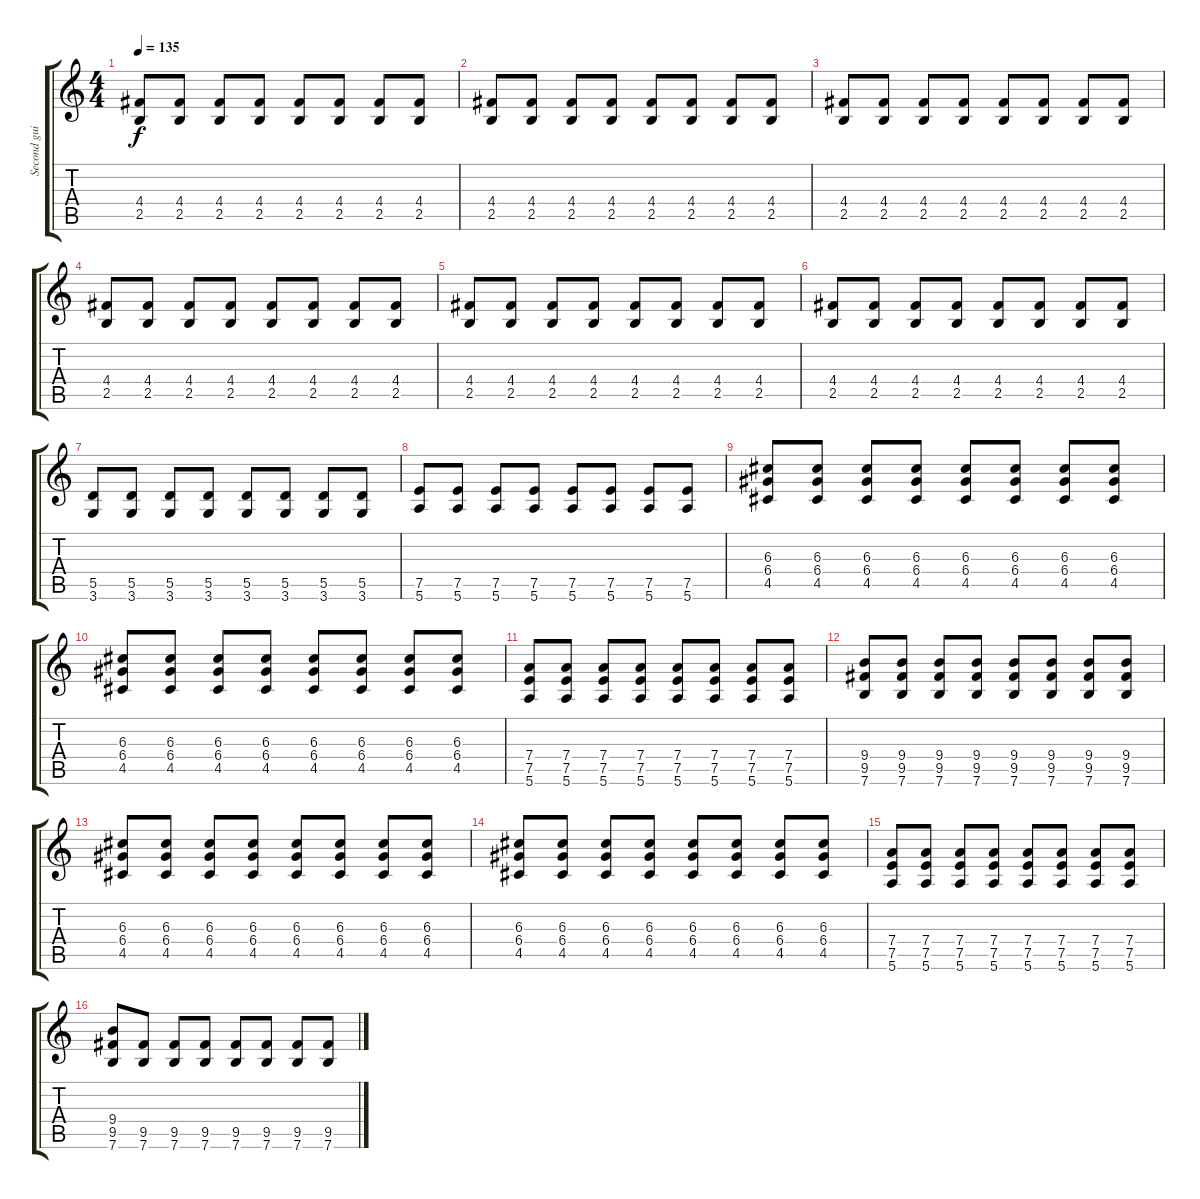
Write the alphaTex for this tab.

\track ("Second guitar" "Second gui") {instrument distortionguitar}
\staff {score tabs}
\tuning (E4 B3 G3 D3 A2 E2) {hide}
\ts (4 4)
\tempo 135
\clef g2
\ks c
(4.4 2.5).8{dy f} (4.4 2.5).8 (4.4 2.5).8 (4.4 2.5).8 (4.4 2.5).8 (4.4 2.5).8 (4.4 2.5).8 (4.4 2.5).8 |
(4.4 2.5).8 (4.4 2.5).8 (4.4 2.5).8 (4.4 2.5).8 (4.4 2.5).8 (4.4 2.5).8 (4.4 2.5).8 (4.4 2.5).8 |
(4.4 2.5).8 (4.4 2.5).8 (4.4 2.5).8 (4.4 2.5).8 (4.4 2.5).8 (4.4 2.5).8 (4.4 2.5).8 (4.4 2.5).8 |
(4.4 2.5).8 (4.4 2.5).8 (4.4 2.5).8 (4.4 2.5).8 (4.4 2.5).8 (4.4 2.5).8 (4.4 2.5).8 (4.4 2.5).8 |
(4.4 2.5).8 (4.4 2.5).8 (4.4 2.5).8 (4.4 2.5).8 (4.4 2.5).8 (4.4 2.5).8 (4.4 2.5).8 (4.4 2.5).8 |
(4.4 2.5).8 (4.4 2.5).8 (4.4 2.5).8 (4.4 2.5).8 (4.4 2.5).8 (4.4 2.5).8 (4.4 2.5).8 (4.4 2.5).8 |
(5.5 3.6).8 (5.5 3.6).8 (5.5 3.6).8 (5.5 3.6).8 (5.5 3.6).8 (5.5 3.6).8 (5.5 3.6).8 (5.5 3.6).8 |
(7.5 5.6).8 (7.5 5.6).8 (7.5 5.6).8 (7.5 5.6).8 (7.5 5.6).8 (7.5 5.6).8 (7.5 5.6).8 (7.5 5.6).8 |
(6.3 6.4 4.5).8{volume 10} (6.3 6.4 4.5).8 (6.3 6.4 4.5).8 (6.3 6.4 4.5).8 (6.3 6.4 4.5).8 (6.3 6.4 4.5).8 (6.3 6.4 4.5).8 (6.3 6.4 4.5).8 |
(6.3 6.4 4.5).8 (6.3 6.4 4.5).8 (6.3 6.4 4.5).8 (6.3 6.4 4.5).8 (6.3 6.4 4.5).8 (6.3 6.4 4.5).8 (6.3 6.4 4.5).8 (6.3 6.4 4.5).8 |
(7.4 7.5 5.6).8 (7.4 7.5 5.6).8 (7.4 7.5 5.6).8 (7.4 7.5 5.6).8 (7.4 7.5 5.6).8 (7.4 7.5 5.6).8 (7.4 7.5 5.6).8 (7.4 7.5 5.6).8 |
(9.4 9.5 7.6).8 (9.4 9.5 7.6).8 (9.4 9.5 7.6).8 (9.4 9.5 7.6).8 (9.4 9.5 7.6).8 (9.4 9.5 7.6).8 (9.4 9.5 7.6).8 (9.4 9.5 7.6).8 |
(6.3 6.4 4.5).8 (6.3 6.4 4.5).8 (6.3 6.4 4.5).8 (6.3 6.4 4.5).8 (6.3 6.4 4.5).8 (6.3 6.4 4.5).8 (6.3 6.4 4.5).8 (6.3 6.4 4.5).8 |
(6.3 6.4 4.5).8 (6.3 6.4 4.5).8 (6.3 6.4 4.5).8 (6.3 6.4 4.5).8 (6.3 6.4 4.5).8 (6.3 6.4 4.5).8 (6.3 6.4 4.5).8 (6.3 6.4 4.5).8 |
(7.4 7.5 5.6).8 (7.4 7.5 5.6).8 (7.4 7.5 5.6).8 (7.4 7.5 5.6).8 (7.4 7.5 5.6).8 (7.4 7.5 5.6).8 (7.4 7.5 5.6).8 (7.4 7.5 5.6).8 |
(9.4 9.5 7.6).8 (9.5 7.6).8 (9.5 7.6).8 (9.5 7.6).8 (9.5 7.6).8 (9.5 7.6).8 (9.5 7.6).8 (9.5 7.6).8
